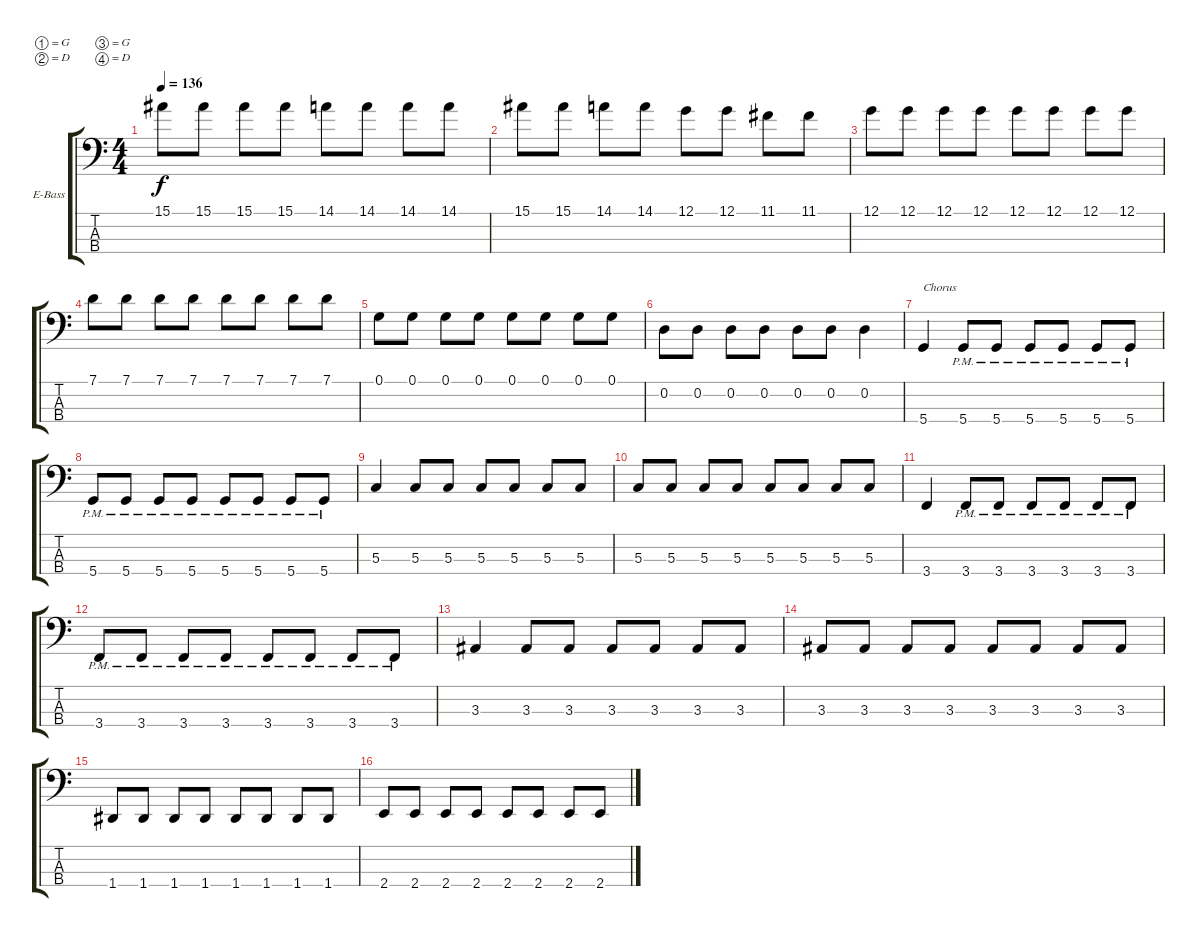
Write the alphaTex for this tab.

\bracketExtendMode groupsimilarinstruments
\firstSystemTrackNameOrientation horizontal
\otherSystemsTrackNameOrientation horizontal
\track ("Bass" "E-Bass") {instrument electricbassfinger}
\staff {score tabs}
\tuning (G2 D2 G1 D1)
\ts (4 4)
\tempo 136
\clef f4
\ks c
15.1.8{dy f} 15.1.8 15.1.8 15.1.8 14.1.8 14.1.8 14.1.8 14.1.8 |
15.1.8 15.1.8 14.1.8 14.1.8 12.1.8 12.1.8 11.1.8 11.1.8 |
12.1.8 12.1.8 12.1.8 12.1.8 12.1.8 12.1.8 12.1.8 12.1.8 |
7.1.8 7.1.8 7.1.8 7.1.8 7.1.8 7.1.8 7.1.8 7.1.8 |
0.1.8 0.1.8 0.1.8 0.1.8 0.1.8 0.1.8 0.1.8 0.1.8 |
0.2.8 0.2.8 0.2.8 0.2.8 0.2.8 0.2.8 0.2.4 |
5.4.4{txt "Chorus"} 5.4{pm}.8 5.4{pm}.8 5.4{pm}.8 5.4{pm}.8 5.4{pm}.8 5.4{pm}.8 |
5.4{pm}.8 5.4{pm}.8 5.4{pm}.8 5.4{pm}.8 5.4{pm}.8 5.4{pm}.8 5.4{pm}.8 5.4{pm}.8 |
5.3.4 5.3.8 5.3.8 5.3.8 5.3.8 5.3.8 5.3.8 |
5.3.8 5.3.8 5.3.8 5.3.8 5.3.8 5.3.8 5.3.8 5.3.8 |
3.4.4 3.4{pm}.8 3.4{pm}.8 3.4{pm}.8 3.4{pm}.8 3.4{pm}.8 3.4{pm}.8 |
3.4{pm}.8 3.4{pm}.8 3.4{pm}.8 3.4{pm}.8 3.4{pm}.8 3.4{pm}.8 3.4{pm}.8 3.4{pm}.8 |
3.3.4 3.3.8 3.3.8 3.3.8 3.3.8 3.3.8 3.3.8 |
3.3.8 3.3.8 3.3.8 3.3.8 3.3.8 3.3.8 3.3.8 3.3.8 |
1.4.8 1.4.8 1.4.8 1.4.8 1.4.8 1.4.8 1.4.8 1.4.8 |
2.4.8 2.4.8 2.4.8 2.4.8 2.4.8 2.4.8 2.4.8 2.4.8
